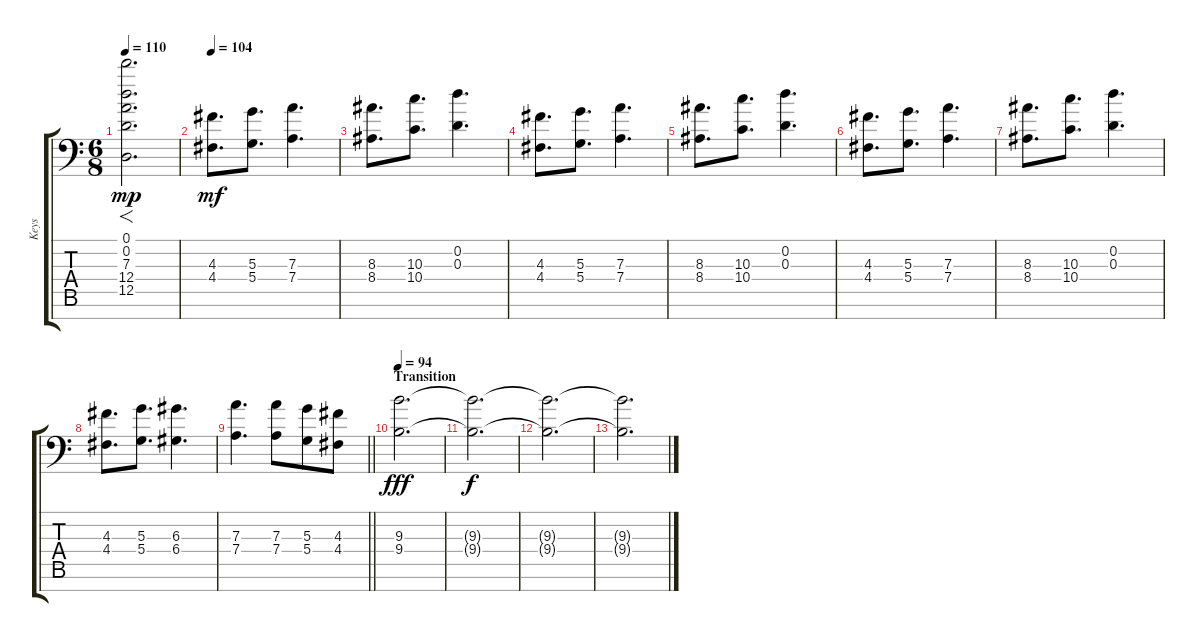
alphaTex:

\track ("Keys" "Keys") {instrument pad7halo}
\staff {score tabs}
\tuning (D6 D5 D4 D3 D2 D1 D0) {hide}
\ts (6 8)
\tempo 110
\clef f4
\ks c
(0.1 0.2 7.3 12.4{t} 12.5).2{f d dy mp} |
\tempo 104
(4.3 4.4).8{d dy mf} (5.3 5.4).8{d} (7.3 7.4).4{d} |
(8.3 8.4).8{d} (10.3 10.4).8{d} (0.2 0.3).4{d} |
(4.3 4.4).8{d} (5.3 5.4).8{d} (7.3 7.4).4{d} |
(8.3 8.4).8{d} (10.3 10.4).8{d} (0.2 0.3).4{d} |
(4.3 4.4).8{d} (5.3 5.4).8{d} (7.3 7.4).4{d} |
(8.3 8.4).8{d} (10.3 10.4).8{d} (0.2 0.3).4{d} |
(4.3 4.4).8{d} (5.3 5.4).8{d} (6.3 6.4).4{d} |
\barLineRight lightlight
(7.3 7.4).4{d} (7.3 7.4).8 (5.3 5.4).8 (4.3 4.4).8 |
\section ("" "Transition")
\tempo 94
(9.3 9.4).2{d dy fff volume 0} |
(9.3{t} 9.4{t}).2{d dy f} |
(9.3{t} 9.4{t}).2{d} |
(9.3{t} 9.4{t}).2{d}
